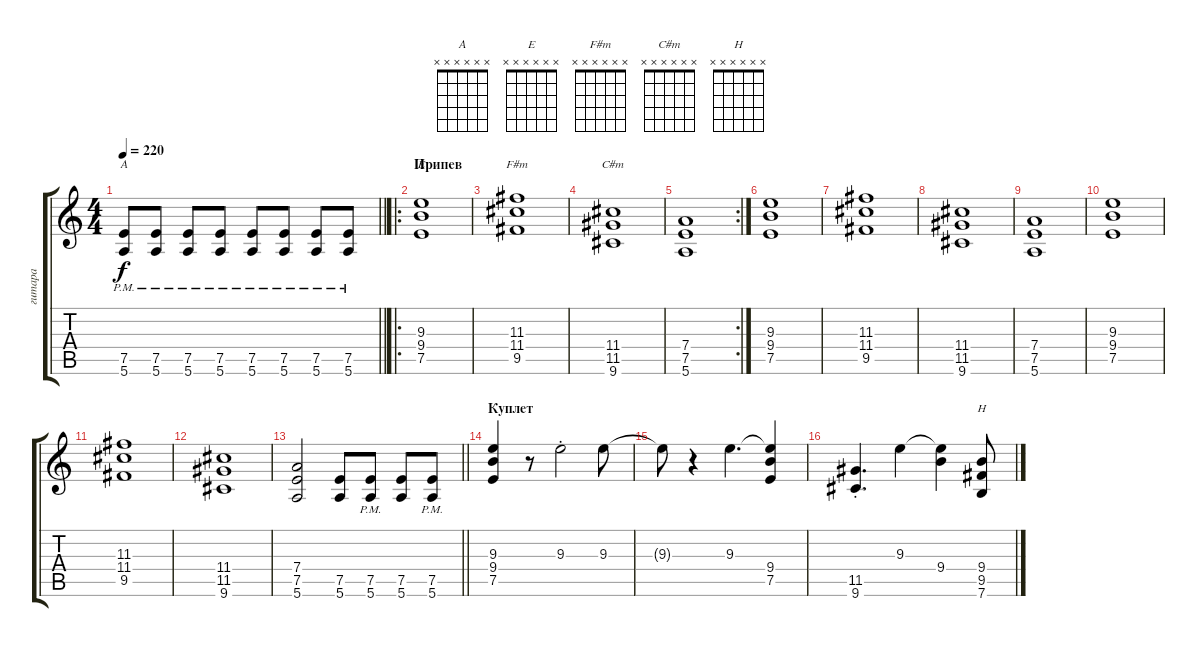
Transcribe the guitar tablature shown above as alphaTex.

\track ("гитара" "гитара") {instrument distortionguitar}
\staff {score tabs}
\tuning (E4 B3 G3 D3 A2 E2) {hide}
\chord ("A" x x x x x x)
\chord ("E" x x x x x x)
\chord ("F#m" x x x x x x)
\chord ("C#m" x x x x x x)
\chord ("H" x x x x x x)
\ts (4 4)
\tempo 220
\clef g2
\barLineRight lightlight
\ks c
(7.5{pm} 5.6{pm}).8{ch "A" dy f} (7.5{pm} 5.6{pm}).8 (7.5{pm} 5.6{pm}).8 (7.5{pm} 5.6{pm}).8 (7.5{pm} 5.6{pm}).8 (7.5{pm} 5.6{pm}).8 (7.5{pm} 5.6{pm}).8 (7.5{pm} 5.6{pm}).8 |
\ro
\section ("" "Припев")
(9.3 9.4 7.5).1{ch "E"} |
(11.3 11.4 9.5).1{ch "F#m"} |
(11.4 11.5 9.6).1{ch "C#m"} |
\rc 2
(7.4 7.5 5.6).1 |
(9.3 9.4 7.5).1 |
(11.3 11.4 9.5).1 |
(11.4 11.5 9.6).1 |
(7.4 7.5 5.6).1 |
(9.3 9.4 7.5).1 |
(11.3 11.4 9.5).1 |
(11.4 11.5 9.6).1 |
\barLineRight lightlight
(7.4 7.5 5.6).2 (7.5 5.6).8 (7.5{pm} 5.6{pm}).8 (7.5 5.6).8 (7.5{pm} 5.6{pm}).8 |
\section ("" "Куплет")
(9.3 9.4 7.5).4 r.8 9.3{st}.2 9.3.8 |
9.3{t}.8 r.4 9.3.4{d} (9.3{t} 9.4 7.5).4 |
(11.5{st} 9.6).4{d} 9.3.4 (9.3{t} 9.4).4 (9.4 9.5 7.6).8{ch "H"}
